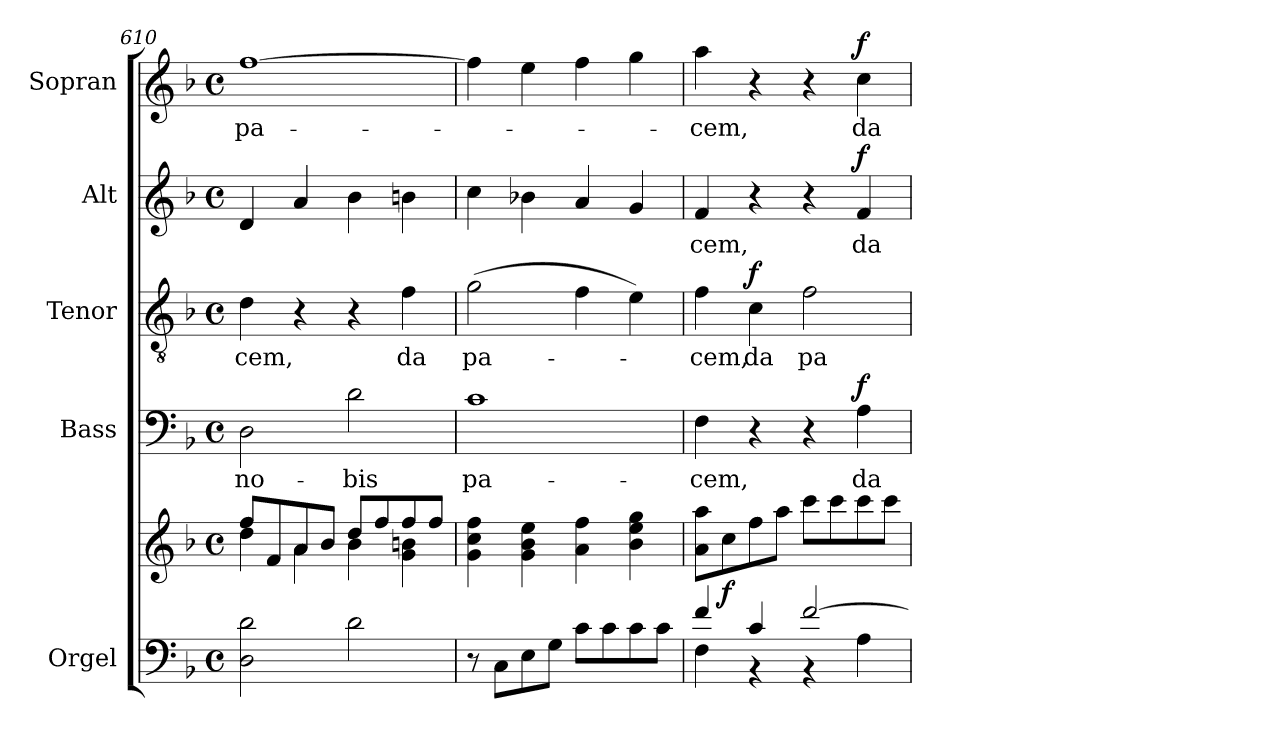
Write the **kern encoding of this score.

**kern	**kern	**dynam	**kern	**text	**dynam	**kern	**text	**dynam	**kern	**text	**dynam	**kern	**text	**dynam
*part5	*part5	*part5	*part4	*part4	*part4	*part3	*part3	*part3	*part2	*part2	*part2	*part1	*part1	*part1
*staff6	*staff5	*staff5/6	*staff4	*staff4	*staff4	*staff3	*staff3	*staff3	*staff2	*staff2	*staff2	*staff1	*staff1	*staff1
*I"Orgel	*	*	*I"Bass	*	*	*I"Tenor	*	*	*I"Alt	*	*	*I"Sopran	*	*
*I'Org.	*	*	*I'B	*	*	*I'T	*	*	*I'A	*	*	*I'S	*	*
*clefF4	*clefG2	*	*clefF4	*	*	*clefGv2	*	*	*clefG2	*	*	*clefG2	*	*
*k[b-]	*k[b-]	*	*k[b-]	*	*	*k[b-]	*	*	*k[b-]	*	*	*k[b-]	*	*
*F:	*F:	*	*F:	*	*	*F:	*	*	*F:	*	*	*F:	*	*
*M4/4	*M4/4	*	*M4/4	*	*	*M4/4	*	*	*M4/4	*	*	*M4/4	*	*
*met(c)	*met(c)	*	*met(c)	*	*	*met(c)	*	*	*met(c)	*	*	*met(c)	*	*
=610	=610	=610	=610	=610	=610	=610	=610	=610	=610	=610	=610	=610	=610	=610
*	*^	*	*	*	*	*	*	*	*	*	*	*	*	*
!	!	!	!	!	!LO:LY:b	!	!	!LO:LY:b	!	!	!	!	!	!LO:LY:b	!
2D\ 2d\	8ff/L	4dd\	.	2D\	no-	.	4d\	-cem,	.	4d/	.	.	[1ff	pa-	.
.	8f/	.	.	.	.	.	.	.	.	.	.	.	.	.	.
.	8a/	4a\	.	.	.	.	4r	.	.	4a/	.	.	.	.	.
.	8b-/J	.	.	.	.	.	.	.	.	.	.	.	.	.	.
!	!	!	!	!	!LO:LY:b	!	!	!	!	!	!	!	!	!	!
2d\	8dd/L	4b-\	.	2d\	-bis	.	4r	.	.	4b-\	.	.	.	.	.
.	8ff/	.	.	.	.	.	.	.	.	.	.	.	.	.	.
!	!	!	!	!	!	!	!	!LO:LY:b	!	!	!	!	!	!	!
.	8ff/	4g\ 4bn\	.	.	.	.	4f\	da	.	4bn\	.	.	.	.	.
.	8ff/J	.	.	.	.	.	.	.	.	.	.	.	.	.	.
*	*v	*v	*	*	*	*	*	*	*	*	*	*	*	*	*
=611	=611	=611	=611	=611	=611	=611	=611	=611	=611	=611	=611	=611	=611	=611
!	!	!	!	!LO:LY:b	!	!	!LO:LY:b	!	!	!	!	!	!	!
8r	4g\ 4cc\ 4ff\	.	1c	pa-	.	(>2g\	pa-	.	4cc\	.	.	4ff\]	.	.
8C\L	.	.	.	.	.	.	.	.	.	.	.	.	.	.
8E\	4g\ 4b-\ 4ee\	.	.	.	.	.	.	.	4b-X\	.	.	4ee\	.	.
8G\J	.	.	.	.	.	.	.	.	.	.	.	.	.	.
8c\L	4a\ 4ff\	.	.	.	.	4f\	.	.	4a/	.	.	4ff\	.	.
8c\	.	.	.	.	.	.	.	.	.	.	.	.	.	.
8c\	4b-\ 4ee\ 4gg\	.	.	.	.	4e\)	.	.	4g/	.	.	4gg\	.	.
8c\J	.	.	.	.	.	.	.	.	.	.	.	.	.	.
!!LO:PB:g=z
=612	=612	=612	=612	=612	=612	=612	=612	=612	=612	=612	=612	=612	=612	=612
*^	*	*	*	*	*	*	*	*	*	*	*	*	*	*
!	!	!	!	!	!LO:LY:b	!	!	!LO:LY:b	!	!	!LO:LY:b	!	!	!LO:LY:b	!
4f/	4F\	8a\ 8aa\L	.	4F\	-cem,	.	4f\	-cem,	.	4f/	-cem,	.	4aa\	-cem,	.
!	!	!	!LO:DY:b	!	!	!	!	!	!	!	!	!	!	!	!
.	.	8cc\	f	.	.	.	.	.	.	.	.	.	.	.	.
!	!	!	!	!	!	!	!	!LO:LY:b	!LO:DY:a	!	!	!	!	!	!
4c/	4r	8ff\	.	4r	.	.	4c\	da	f	4r	.	.	4r	.	.
.	.	8aa\J	.	.	.	.	.	.	.	.	.	.	.	.	.
!	!	!	!	!	!	!	!	!LO:LY:b	!	!	!	!	!	!	!
[>2f/	4r	8ccc\L	.	4r	.	.	2f\	pa-	.	4r	.	.	4r	.	.
.	.	8ccc\	.	.	.	.	.	.	.	.	.	.	.	.	.
!	!	!	!	!	!LO:LY:b	!LO:DY:a	!	!	!	!	!LO:LY:b	!LO:DY:a	!	!LO:LY:b	!LO:DY:a
.	4A\	8ccc\	.	4A\	da	f	.	.	.	4f/	da	f	4cc\	da	f
.	.	8ccc\J	.	.	.	.	.	.	.	.	.	.	.	.	.
*v	*v	*	*	*	*	*	*	*	*	*	*	*	*	*	*
=	=	=	=	=	=	=	=	=	=	=	=	=	=	=
*-	*-	*-	*-	*-	*-	*-	*-	*-	*-	*-	*-	*-	*-	*-
